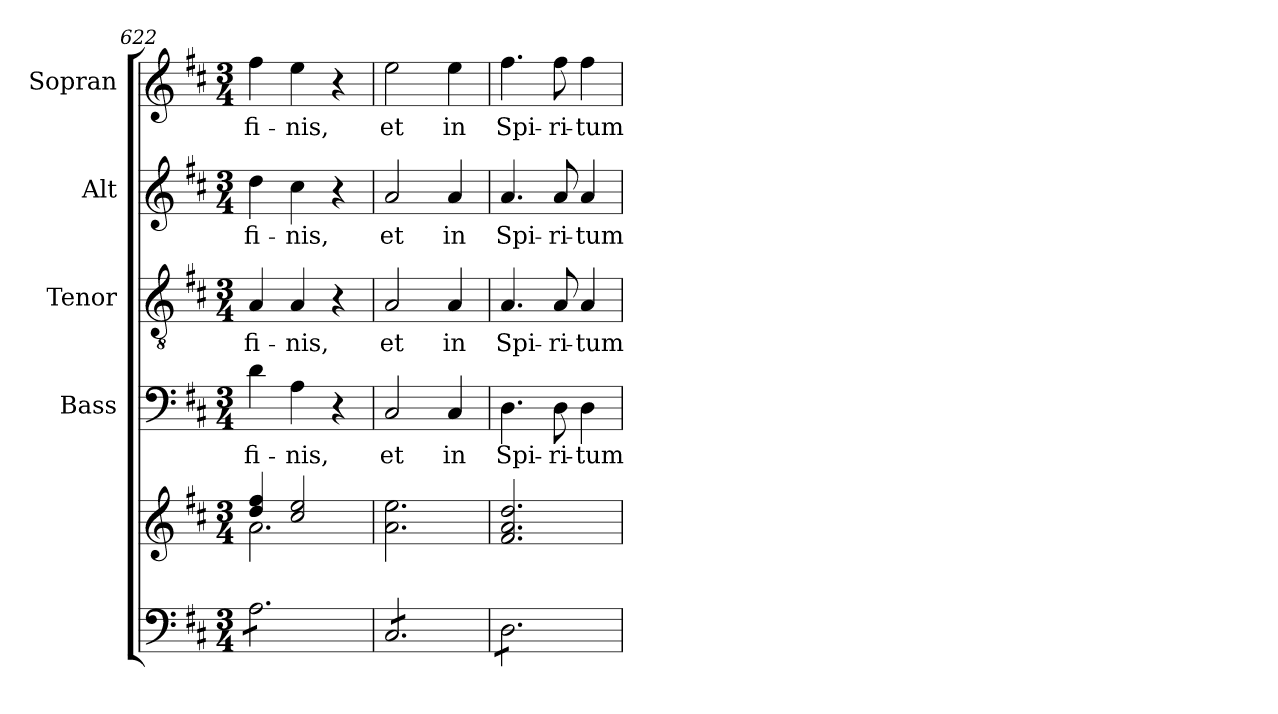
**kern	**kern	**kern	**text	**kern	**text	**kern	**text	**kern	**text
*part5	*part5	*part4	*part4	*part3	*part3	*part2	*part2	*part1	*part1
*staff6	*staff5	*staff4	*staff4	*staff3	*staff3	*staff2	*staff2	*staff1	*staff1
*	*	*I"Bass	*	*I"Tenor	*	*I"Alt	*	*I"Sopran	*
*	*	*I'B.	*	*I'T.	*	*I'A.	*	*I'S.	*
*clefF4	*clefG2	*clefF4	*	*clefGv2	*	*clefG2	*	*clefG2	*
*k[f#c#]	*k[f#c#]	*k[f#c#]	*	*k[f#c#]	*	*k[f#c#]	*	*k[f#c#]	*
*D:	*D:	*D:	*	*D:	*	*D:	*	*D:	*
*M3/4	*M3/4	*M3/4	*	*M3/4	*	*M3/4	*	*M3/4	*
=622	=622	=622	=622	=622	=622	=622	=622	=622	=622
*	*^	*	*	*	*	*	*	*	*
!	!	!	!	!LO:LY:b	!	!LO:LY:b	!	!LO:LY:b	!	!LO:LY:b
*tremolo	*	*	*	*	*	*	*	*	*	*
8A\L	4dd/ 4ff#/	2.a\	4d\	fi-	4A/	fi-	4dd\	fi-	4ff#\	fi-
8A\	.	.	.	.	.	.	.	.	.	.
!	!	!	!	!LO:LY:b	!	!LO:LY:b	!	!LO:LY:b	!	!LO:LY:b
8A\	2cc#/ 2ee/	.	4A\	-nis,	4A/	-nis,	4cc#\	-nis,	4ee\	-nis,
8A\	.	.	.	.	.	.	.	.	.	.
8A\	.	.	4r	.	4r	.	4r	.	4r	.
8A\J	.	.	.	.	.	.	.	.	.	.
*	*v	*v	*	*	*	*	*	*	*	*
=623	=623	=623	=623	=623	=623	=623	=623	=623	=623
!	!	!	!LO:LY:b	!	!LO:LY:b	!	!LO:LY:b	!	!LO:LY:b
8C#/L	2.a\ 2.ee\	2C#/	et	2A/	et	2a/	et	2ee\	et
8C#/	.	.	.	.	.	.	.	.	.
8C#/	.	.	.	.	.	.	.	.	.
8C#/	.	.	.	.	.	.	.	.	.
!	!	!	!LO:LY:b	!	!LO:LY:b	!	!LO:LY:b	!	!LO:LY:b
8C#/	.	4C#/	in	4A/	in	4a/	in	4ee\	in
8C#/J	.	.	.	.	.	.	.	.	.
=624	=624	=624	=624	=624	=624	=624	=624	=624	=624
!	!	!	!LO:LY:b	!	!LO:LY:b	!	!LO:LY:b	!	!LO:LY:b
8D\L	2.f#/ 2.a/ 2.dd/	4.D\	Spi-	4.A/	Spi-	4.a/	Spi-	4.ff#\	Spi-
8D\	.	.	.	.	.	.	.	.	.
8D\	.	.	.	.	.	.	.	.	.
!	!	!	!LO:LY:b	!	!LO:LY:b	!	!LO:LY:b	!	!LO:LY:b
8D\	.	8D\	-ri-	8A/	-ri-	8a/	-ri-	8ff#\	-ri-
!	!	!	!LO:LY:b	!	!LO:LY:b	!	!LO:LY:b	!	!LO:LY:b
8D\	.	4D\	-tum	4A/	-tum	4a/	-tum	4ff#\	-tum
8D\J	.	.	.	.	.	.	.	.	.
*Xtremolo	*	*	*	*	*	*	*	*	*
=	=	=	=	=	=	=	=	=	=
*-	*-	*-	*-	*-	*-	*-	*-	*-	*-
